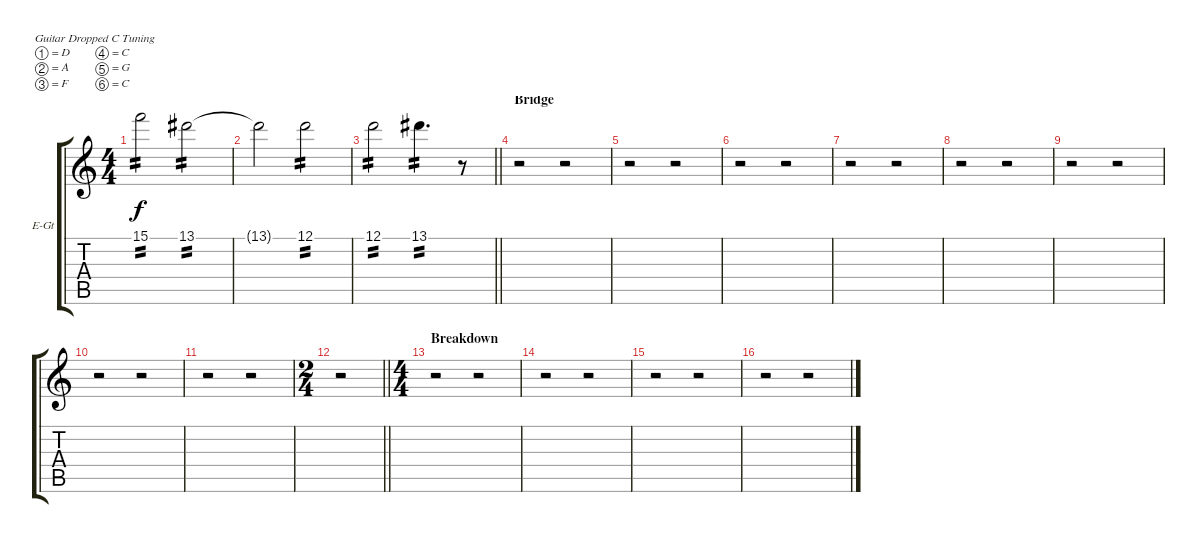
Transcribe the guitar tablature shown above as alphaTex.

\bracketExtendMode groupsimilarinstruments
\firstSystemTrackNameOrientation horizontal
\otherSystemsTrackNameOrientation horizontal
\track ("Solo 2" "E-Gt") {instrument overdrivenguitar}
\staff {score tabs}
\tuning (D4 A3 F3 C3 G2 C2)
\ts (4 4)
\tempo (188 hide)
\clef g2
\ks c
15.1.2{tp 2 dy f} 13.1.2{tp 2} |
13.1{t}.2 12.1.2{tp 2} |
\barLineRight lightlight
12.1.2{tp 2} 13.1.4{d tp 2} r.8 |
\section ("" "Bridge")
\tempo (94 hide)
r.2 r.2 |
r.2 r.2 |
\tempo (94 hide)
r.2 r.2 |
r.2 r.2 |
r.2 r.2 |
r.2 r.2 |
r.2 r.2 |
r.2 r.2 |
\ts (2 4)
\beaming (8 2 2)
\barLineRight lightlight
r.2 |
\ts (4 4)
\beaming (8 2 2 2 2)
\section ("" "Breakdown")
r.2 r.2 |
r.2 r.2 |
r.2 r.2 |
r.2 r.2
